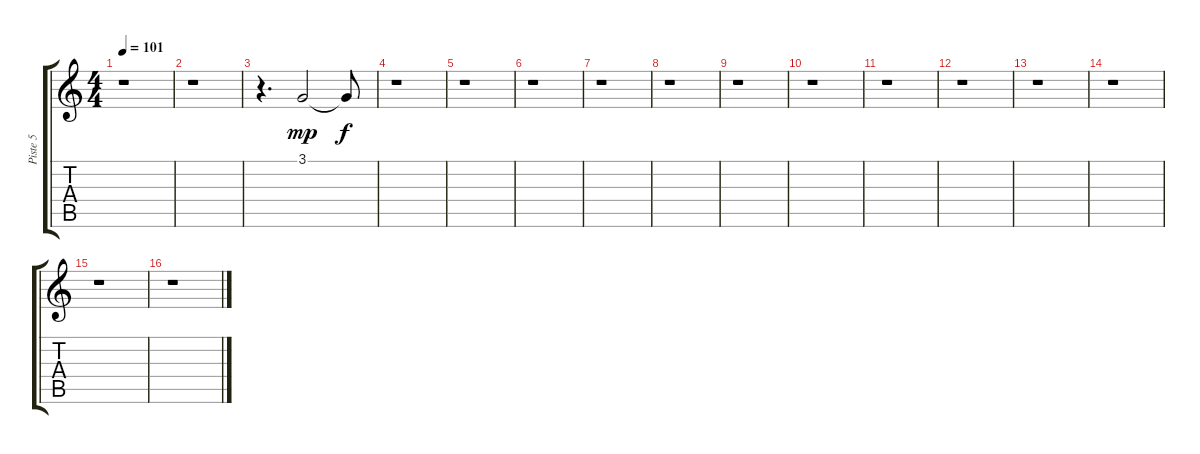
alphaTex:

\track ("Piste 5" "Piste 5") {instrument voiceoohs}
\staff {score tabs}
\tuning (E4 B3 G3 D3 A2 E2) {hide}
\ts (4 4)
\tempo 101
\clef g2
\ks c
r.1{dy ff} |
r.1 |
r.4{d} 3.1.2{dy mp} 3.1{t}.8{dy f} |
r.1 |
r.1 |
r.1 |
r.1 |
r.1 |
r.1 |
r.1 |
r.1 |
r.1 |
r.1 |
r.1 |
r.1 |
r.1
